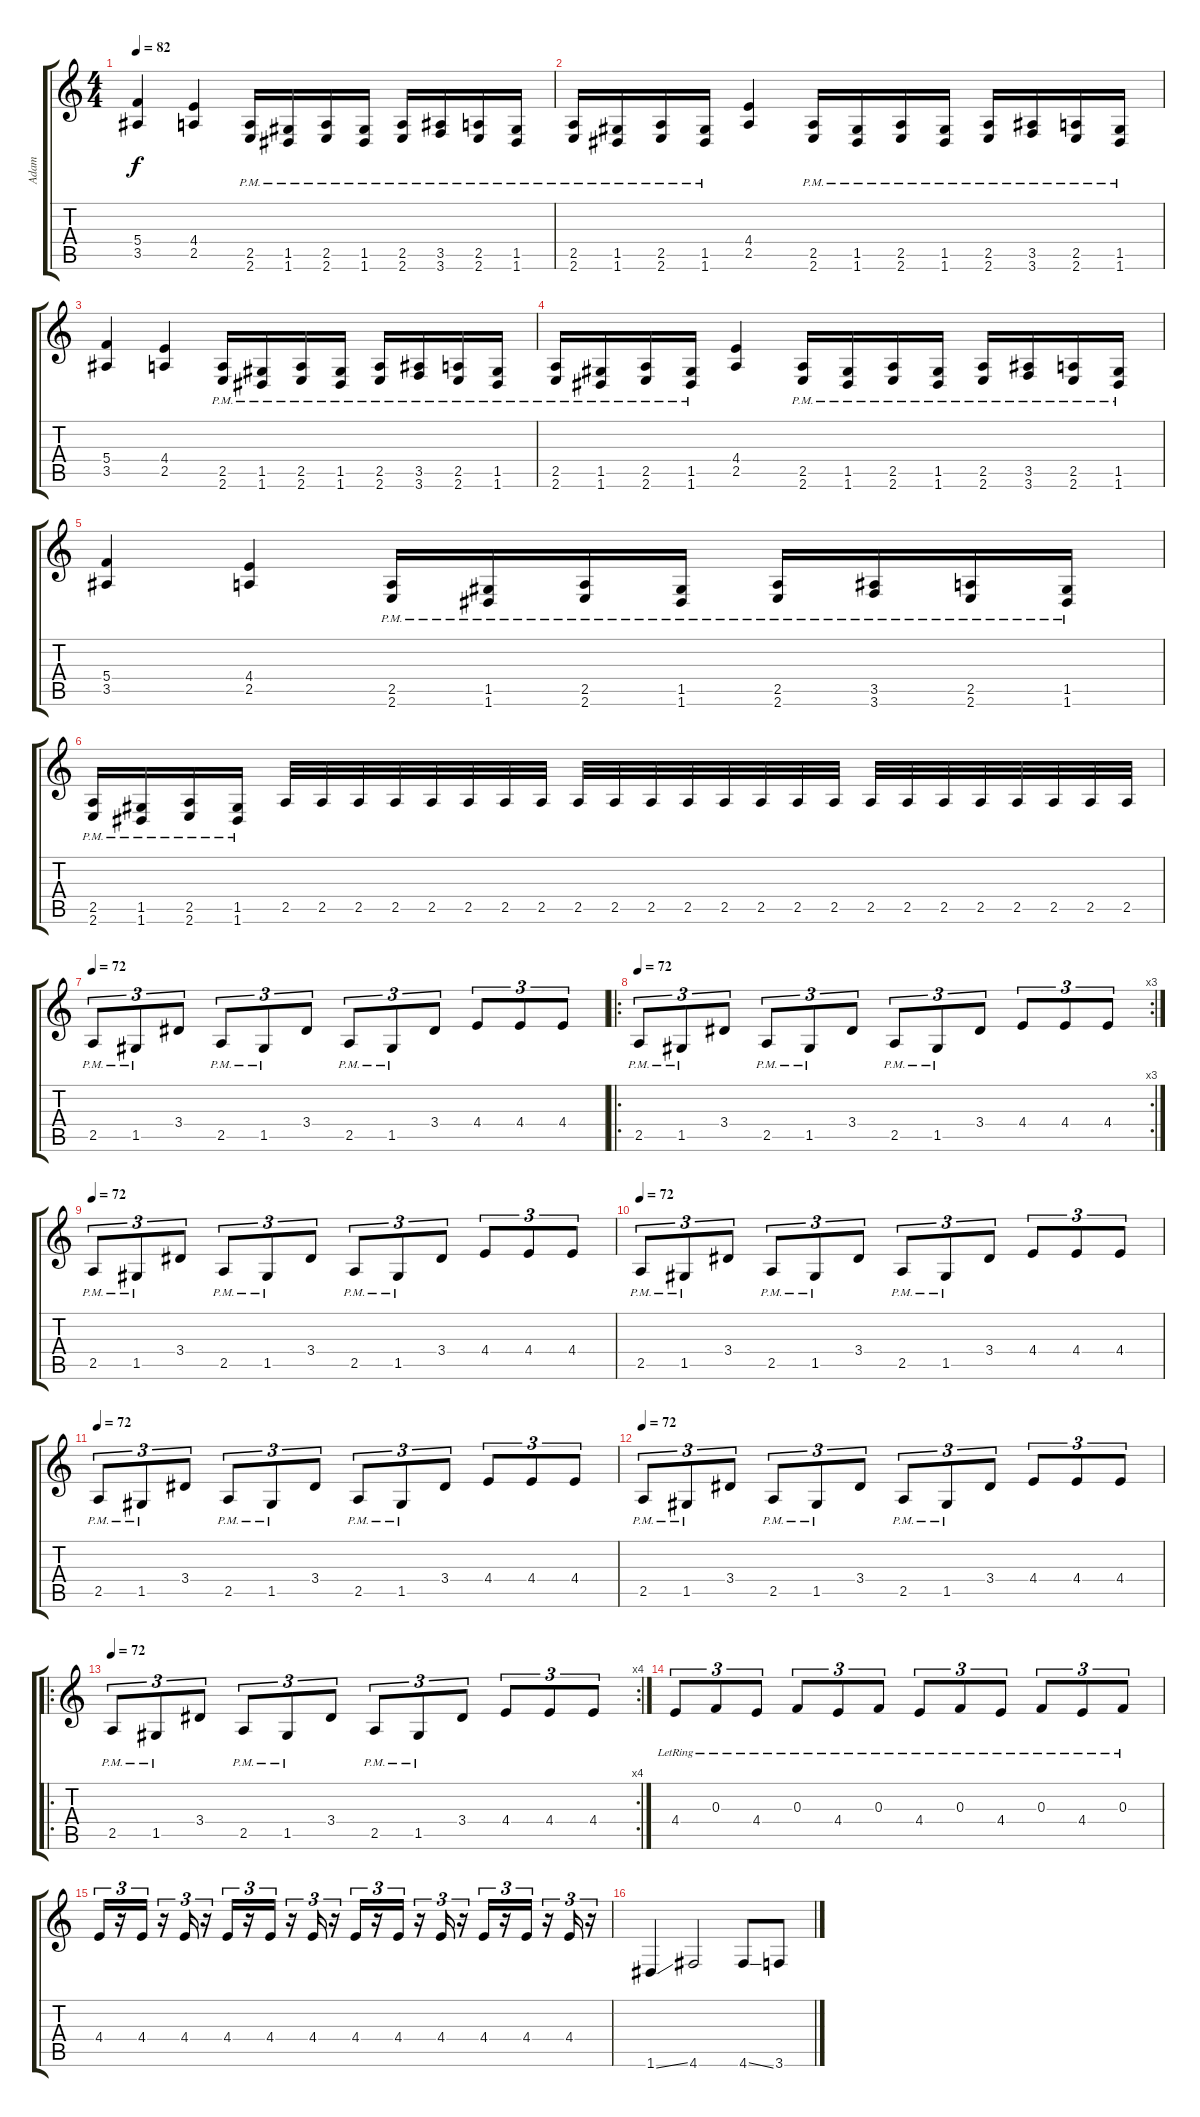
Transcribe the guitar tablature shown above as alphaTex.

\track ("Adam" "Adam") {instrument overdrivenguitar}
\staff {score tabs}
\tuning (D4 A3 F3 C3 G2 D2) {hide}
\ts (4 4)
\tempo 82
\clef g2
\ks c
(5.4 3.5).4{dy f} (4.4 2.5).4 (2.5{pm} 2.6{pm}).16 (1.5{pm} 1.6{pm}).16 (2.5{pm} 2.6{pm}).16 (1.5{pm} 1.6{pm}).16 (2.5{pm} 2.6{pm}).16 (3.5{pm} 3.6{pm}).16 (2.5{pm} 2.6{pm}).16 (1.5{pm} 1.6{pm}).16 |
(2.5{pm} 2.6{pm}).16 (1.5{pm} 1.6{pm}).16 (2.5{pm} 2.6{pm}).16 (1.5{pm} 1.6{pm}).16 (4.4 2.5).4 (2.5{pm} 2.6{pm}).16 (1.5{pm} 1.6{pm}).16 (2.5{pm} 2.6{pm}).16 (1.5{pm} 1.6{pm}).16 (2.5{pm} 2.6{pm}).16 (3.5{pm} 3.6{pm}).16 (2.5{pm} 2.6{pm}).16 (1.5{pm} 1.6{pm}).16 |
(5.4 3.5).4 (4.4 2.5).4 (2.5{pm} 2.6{pm}).16 (1.5{pm} 1.6{pm}).16 (2.5{pm} 2.6{pm}).16 (1.5{pm} 1.6{pm}).16 (2.5{pm} 2.6{pm}).16 (3.5{pm} 3.6{pm}).16 (2.5{pm} 2.6{pm}).16 (1.5{pm} 1.6{pm}).16 |
(2.5{pm} 2.6{pm}).16 (1.5{pm} 1.6{pm}).16 (2.5{pm} 2.6{pm}).16 (1.5{pm} 1.6{pm}).16 (4.4 2.5).4 (2.5{pm} 2.6{pm}).16 (1.5{pm} 1.6{pm}).16 (2.5{pm} 2.6{pm}).16 (1.5{pm} 1.6{pm}).16 (2.5{pm} 2.6{pm}).16 (3.5{pm} 3.6{pm}).16 (2.5{pm} 2.6{pm}).16 (1.5{pm} 1.6{pm}).16 |
(5.4 3.5).4 (4.4 2.5).4 (2.5{pm} 2.6{pm}).16 (1.5{pm} 1.6{pm}).16 (2.5{pm} 2.6{pm}).16 (1.5{pm} 1.6{pm}).16 (2.5{pm} 2.6{pm}).16 (3.5{pm} 3.6{pm}).16 (2.5{pm} 2.6{pm}).16 (1.5{pm} 1.6{pm}).16 |
(2.5{pm} 2.6{pm}).16 (1.5{pm} 1.6{pm}).16 (2.5{pm} 2.6{pm}).16 (1.5{pm} 1.6{pm}).16 2.5.32 2.5.32 2.5.32 2.5.32 2.5.32 2.5.32 2.5.32 2.5.32 2.5.32 2.5.32 2.5.32 2.5.32 2.5.32 2.5.32 2.5.32 2.5.32 2.5.32 2.5.32 2.5.32 2.5.32 2.5.32 2.5.32 2.5.32 2.5.32 |
\tempo 72
2.5{pm}.8{tu (3 2)} 1.5{pm}.8{tu (3 2)} 3.4.8{tu (3 2)} 2.5{pm}.8{tu (3 2)} 1.5{pm}.8{tu (3 2)} 3.4.8{tu (3 2)} 2.5{pm}.8{tu (3 2)} 1.5{pm}.8{tu (3 2)} 3.4.8{tu (3 2)} 4.4.8{tu (3 2)} 4.4.8{tu (3 2)} 4.4.8{tu (3 2)} |
\ro
\rc 3
\tempo 72
2.5{pm}.8{tu (3 2)} 1.5{pm}.8{tu (3 2)} 3.4.8{tu (3 2)} 2.5{pm}.8{tu (3 2)} 1.5{pm}.8{tu (3 2)} 3.4.8{tu (3 2)} 2.5{pm}.8{tu (3 2)} 1.5{pm}.8{tu (3 2)} 3.4.8{tu (3 2)} 4.4.8{tu (3 2)} 4.4.8{tu (3 2)} 4.4.8{tu (3 2)} |
\tempo 72
2.5{pm}.8{tu (3 2)} 1.5{pm}.8{tu (3 2)} 3.4.8{tu (3 2)} 2.5{pm}.8{tu (3 2)} 1.5{pm}.8{tu (3 2)} 3.4.8{tu (3 2)} 2.5{pm}.8{tu (3 2)} 1.5{pm}.8{tu (3 2)} 3.4.8{tu (3 2)} 4.4.8{tu (3 2)} 4.4.8{tu (3 2)} 4.4.8{tu (3 2)} |
\tempo 72
2.5{pm}.8{tu (3 2)} 1.5{pm}.8{tu (3 2)} 3.4.8{tu (3 2)} 2.5{pm}.8{tu (3 2)} 1.5{pm}.8{tu (3 2)} 3.4.8{tu (3 2)} 2.5{pm}.8{tu (3 2)} 1.5{pm}.8{tu (3 2)} 3.4.8{tu (3 2)} 4.4.8{tu (3 2)} 4.4.8{tu (3 2)} 4.4.8{tu (3 2)} |
\tempo 72
2.5{pm}.8{tu (3 2)} 1.5{pm}.8{tu (3 2)} 3.4.8{tu (3 2)} 2.5{pm}.8{tu (3 2)} 1.5{pm}.8{tu (3 2)} 3.4.8{tu (3 2)} 2.5{pm}.8{tu (3 2)} 1.5{pm}.8{tu (3 2)} 3.4.8{tu (3 2)} 4.4.8{tu (3 2)} 4.4.8{tu (3 2)} 4.4.8{tu (3 2)} |
\tempo 72
2.5{pm}.8{tu (3 2)} 1.5{pm}.8{tu (3 2)} 3.4.8{tu (3 2)} 2.5{pm}.8{tu (3 2)} 1.5{pm}.8{tu (3 2)} 3.4.8{tu (3 2)} 2.5{pm}.8{tu (3 2)} 1.5{pm}.8{tu (3 2)} 3.4.8{tu (3 2)} 4.4.8{tu (3 2)} 4.4.8{tu (3 2)} 4.4.8{tu (3 2)} |
\ro
\rc 4
\tempo 72
2.5{pm}.8{tu (3 2)} 1.5{pm}.8{tu (3 2)} 3.4.8{tu (3 2)} 2.5{pm}.8{tu (3 2)} 1.5{pm}.8{tu (3 2)} 3.4.8{tu (3 2)} 2.5{pm}.8{tu (3 2)} 1.5{pm}.8{tu (3 2)} 3.4.8{tu (3 2)} 4.4.8{tu (3 2)} 4.4.8{tu (3 2)} 4.4.8{tu (3 2)} |
4.4{lr}.8{tu (3 2)} 0.3{lr}.8{tu (3 2)} 4.4{lr}.8{tu (3 2)} 0.3{lr}.8{tu (3 2)} 4.4{lr}.8{tu (3 2)} 0.3{lr}.8{tu (3 2)} 4.4{lr}.8{tu (3 2)} 0.3{lr}.8{tu (3 2)} 4.4{lr}.8{tu (3 2)} 0.3{lr}.8{tu (3 2)} 4.4{lr}.8{tu (3 2)} 0.3{lr}.8{tu (3 2)} |
4.4.16{tu (3 2)} r.16{tu (3 2)} 4.4.16{tu (3 2)} r.16{tu (3 2)} 4.4.16{tu (3 2)} r.16{tu (3 2)} 4.4.16{tu (3 2)} r.16{tu (3 2)} 4.4.16{tu (3 2)} r.16{tu (3 2)} 4.4.16{tu (3 2)} r.16{tu (3 2)} 4.4.16{tu (3 2)} r.16{tu (3 2)} 4.4.16{tu (3 2)} r.16{tu (3 2)} 4.4.16{tu (3 2)} r.16{tu (3 2)} 4.4.16{tu (3 2)} r.16{tu (3 2)} 4.4.16{tu (3 2)} r.16{tu (3 2)} 4.4.16{tu (3 2)} r.16{tu (3 2)} |
1.6{ss}.4 4.6.2 4.6{ss}.8 3.6.8
